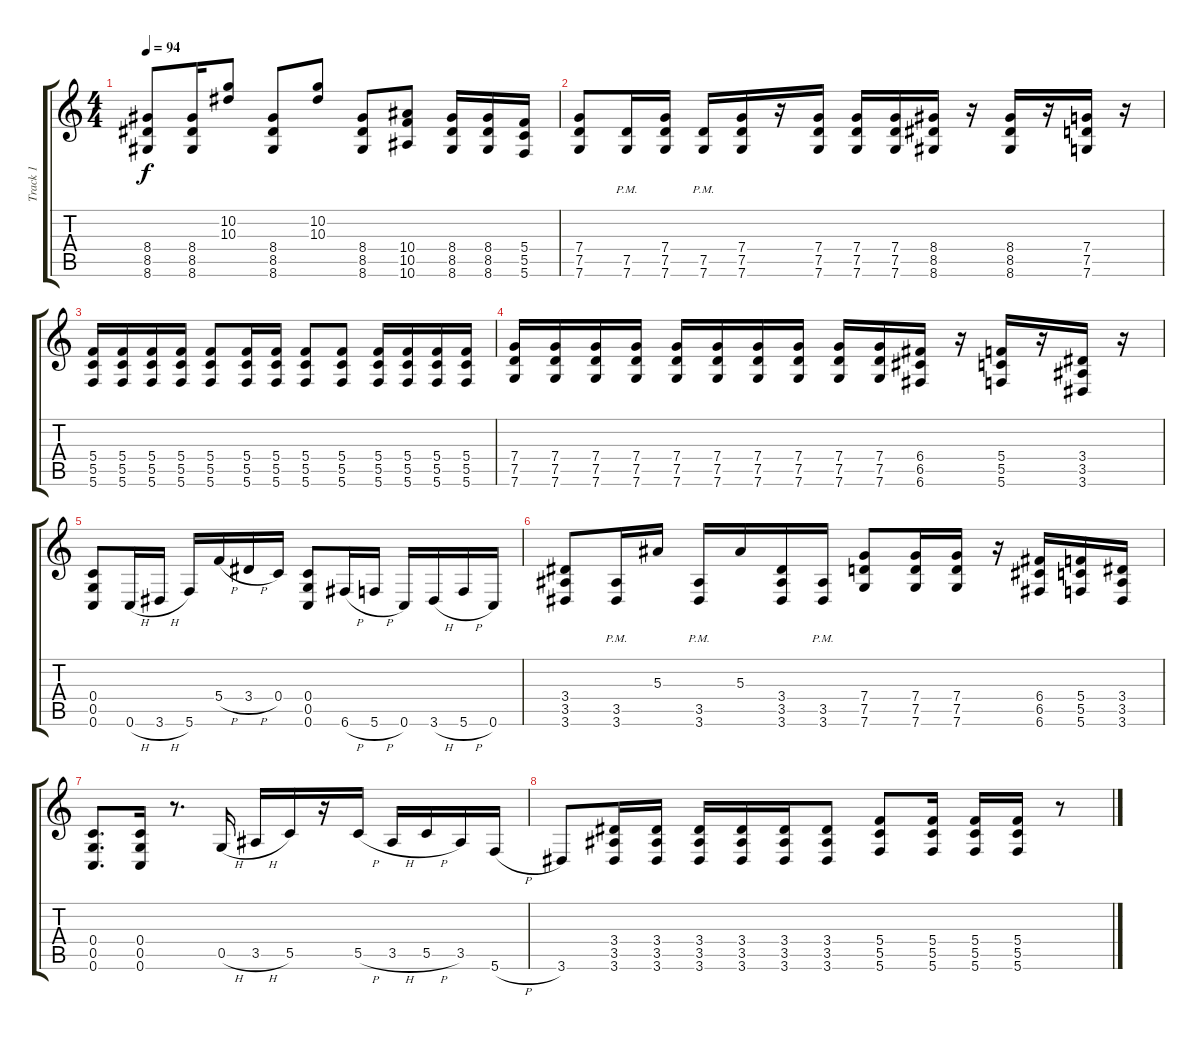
\track ("Track 1" "Track 1") {instrument overdrivenguitar}
\staff {score tabs}
\tuning (D4 A3 F3 C3 G2 C2) {hide}
\ts (4 4)
\tempo 94
\clef g2
\ks c
(8.4 8.5 8.6).8{dy f} (8.4 8.5 8.6).16 (10.2 10.3).8 (8.4 8.5 8.6).8 (10.2 10.3).8 (8.4 8.5 8.6).8 (10.4 10.5 10.6).8 (8.4 8.5 8.6).16 (8.4 8.5 8.6).16 (5.4 5.5 5.6).16 |
(7.4 7.5 7.6).8 (7.5{pm} 7.6{pm}).16 (7.4 7.5 7.6).16 (7.5{pm} 7.6{pm}).16 (7.4 7.5 7.6).16 r.16 (7.4 7.5 7.6).16 (7.4 7.5 7.6).16 (7.4 7.5 7.6).16 (8.4 8.5 8.6).16 r.16 (8.4 8.5 8.6).16 r.16 (7.4 7.5 7.6).16 r.16 |
(5.4 5.5 5.6).16 (5.4 5.5 5.6).16 (5.4 5.5 5.6).16 (5.4 5.5 5.6).16 (5.4 5.5 5.6).8 (5.4 5.5 5.6).16 (5.4 5.5 5.6).16 (5.4 5.5 5.6).8 (5.4 5.5 5.6).8 (5.4 5.5 5.6).16 (5.4 5.5 5.6).16 (5.4 5.5 5.6).16 (5.4 5.5 5.6).16 |
(7.4 7.5 7.6).16 (7.4 7.5 7.6).16 (7.4 7.5 7.6).16 (7.4 7.5 7.6).16 (7.4 7.5 7.6).16 (7.4 7.5 7.6).16 (7.4 7.5 7.6).16 (7.4 7.5 7.6).16 (7.4 7.5 7.6).16 (7.4 7.5 7.6).16 (6.4 6.5 6.6).16 r.16 (5.4 5.5 5.6).16 r.16 (3.4 3.5 3.6).16 r.16 |
(0.4 0.5 0.6).8 0.6{h}.16 3.6{h}.16 5.6.16 5.4{h}.16 3.4{h}.16 0.4.16 (0.4 0.5 0.6).8 6.6{h}.16 5.6{h}.16 0.6.16 3.6{h}.16 5.6{h}.16 0.6.16 |
(3.4 3.5 3.6).8 (3.5{pm} 3.6{pm}).16 5.3.16 (3.5{pm} 3.6{pm}).16 5.3.16 (3.4 3.5 3.6).16 (3.5{pm} 3.6{pm}).16 (7.4 7.5 7.6).8 (7.4 7.5 7.6).16 (7.4 7.5 7.6).16 r.16 (6.4 6.5 6.6).16 (5.4 5.5 5.6).16 (3.4 3.5 3.6).16 |
(0.4 0.5 0.6).8{d} (0.4 0.5 0.6).16 r.8{d} 0.5{h}.16 3.5{h}.16 5.5.16 r.16 5.5{h}.16 3.5{h}.16 5.5{h}.16 3.5.16 5.6{h}.16 |
3.6.8 (3.4 3.5 3.6).16 (3.4 3.5 3.6).16 (3.4 3.5 3.6).16 (3.4 3.5 3.6).16 (3.4 3.5 3.6).16 (3.4 3.5 3.6).8 (5.4 5.5 5.6).8 (5.4 5.5 5.6).16 (5.4 5.5 5.6).16 (5.4 5.5 5.6).16 r.8
